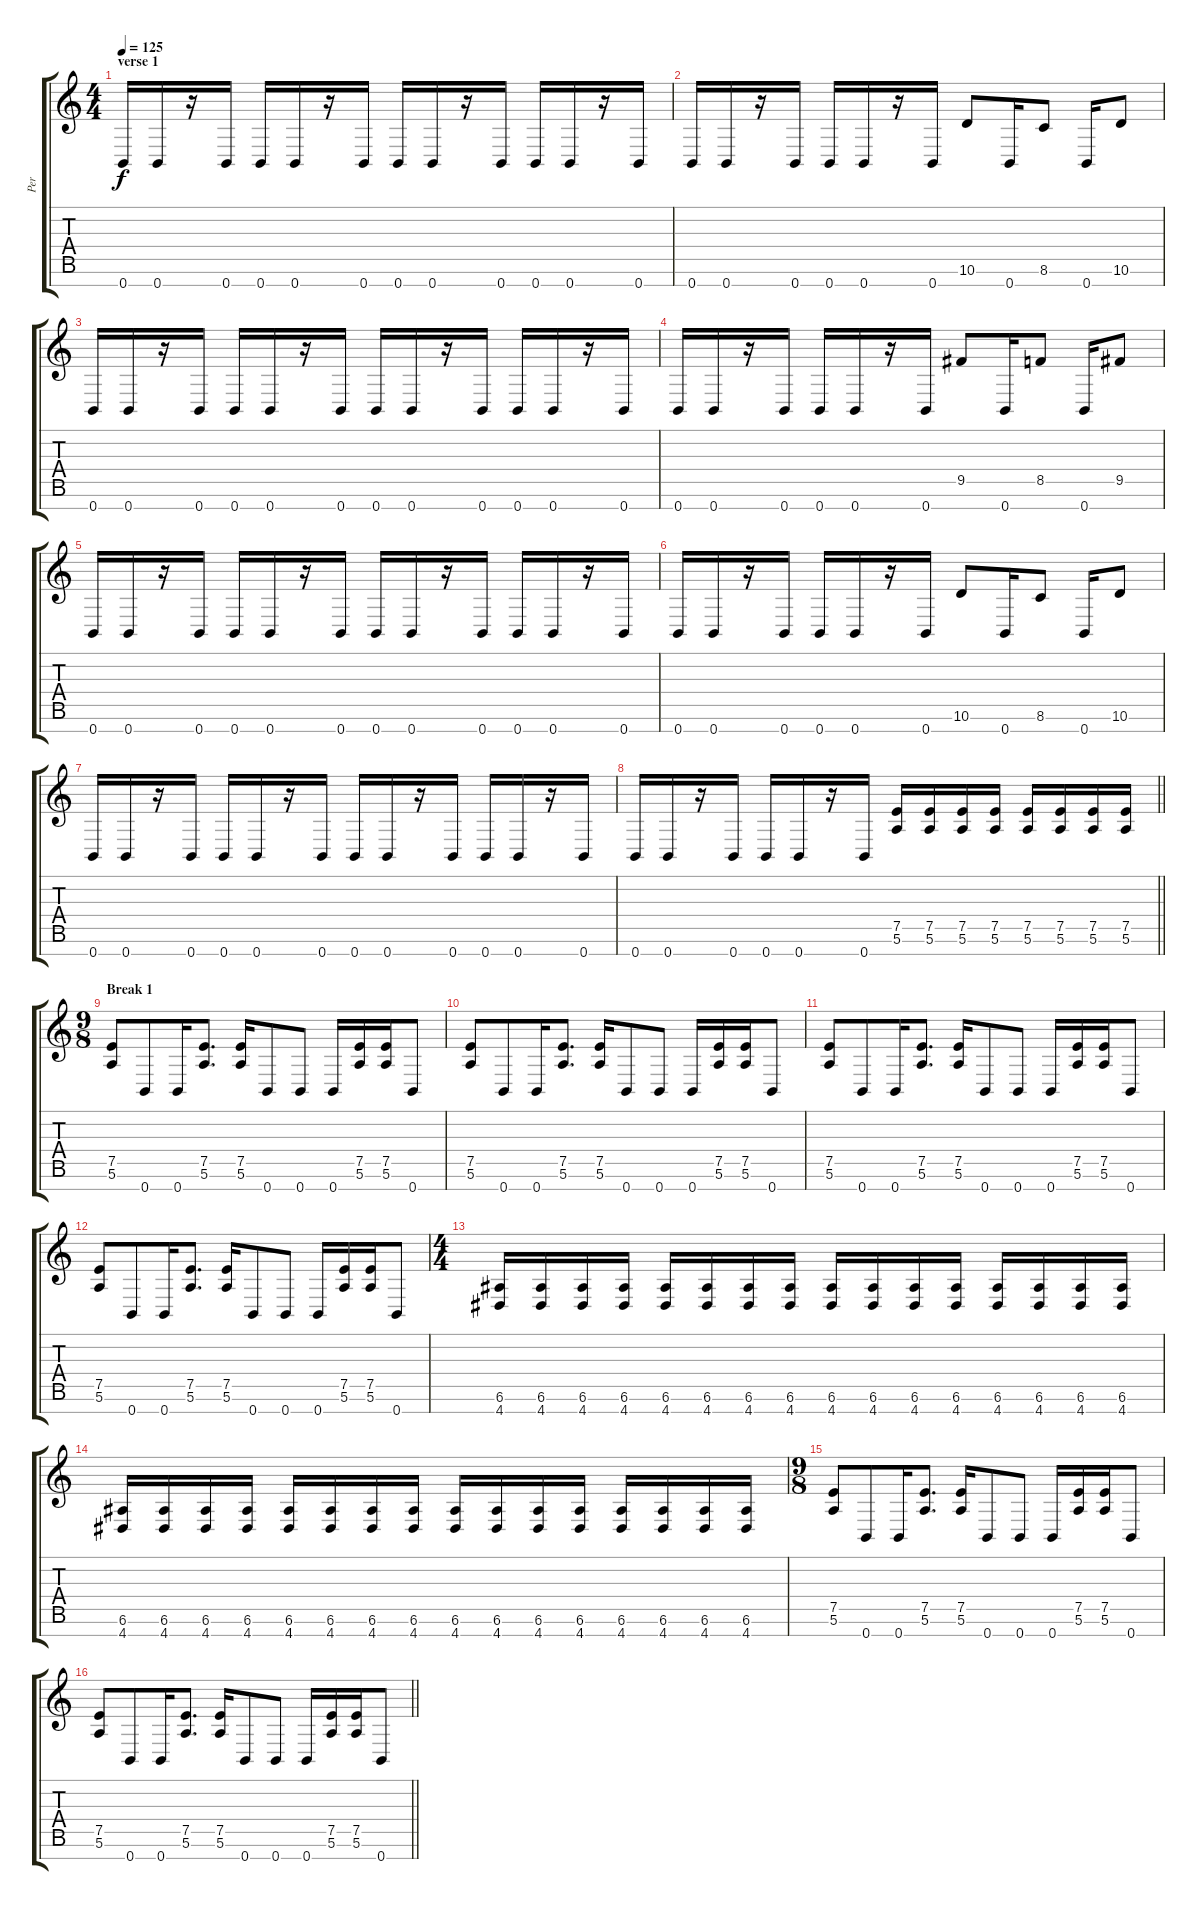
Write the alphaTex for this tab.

\track ("Per" "Per") {instrument distortionguitar}
\staff {score tabs}
\tuning (E4 B3 G3 D3 A2 E2 B1) {hide}
\ts (4 4)
\section ("" "verse 1")
\tempo 125
\clef g2
\ks c
0.7.16{dy f} 0.7.16 r.16 0.7.16 0.7.16 0.7.16 r.16 0.7.16 0.7.16 0.7.16 r.16 0.7.16 0.7.16 0.7.16 r.16 0.7.16 |
0.7.16 0.7.16 r.16 0.7.16 0.7.16 0.7.16 r.16 0.7.16 10.6.8 0.7.16 8.6.8 0.7.16 10.6.8 |
0.7.16 0.7.16 r.16 0.7.16 0.7.16 0.7.16 r.16 0.7.16 0.7.16 0.7.16 r.16 0.7.16 0.7.16 0.7.16 r.16 0.7.16 |
0.7.16 0.7.16 r.16 0.7.16 0.7.16 0.7.16 r.16 0.7.16 9.5.8 0.7.16 8.5.8 0.7.16 9.5.8 |
0.7.16 0.7.16 r.16 0.7.16 0.7.16 0.7.16 r.16 0.7.16 0.7.16 0.7.16 r.16 0.7.16 0.7.16 0.7.16 r.16 0.7.16 |
0.7.16 0.7.16 r.16 0.7.16 0.7.16 0.7.16 r.16 0.7.16 10.6.8 0.7.16 8.6.8 0.7.16 10.6.8 |
0.7.16 0.7.16 r.16 0.7.16 0.7.16 0.7.16 r.16 0.7.16 0.7.16 0.7.16 r.16 0.7.16 0.7.16 0.7.16 r.16 0.7.16 |
\barLineRight lightlight
0.7.16 0.7.16 r.16 0.7.16 0.7.16 0.7.16 r.16 0.7.16 (7.5 5.6).16 (7.5 5.6).16 (7.5 5.6).16 (7.5 5.6).16 (7.5 5.6).16 (7.5 5.6).16 (7.5 5.6).16 (7.5 5.6).16 |
\ts (9 8)
\section ("" "Break 1")
(7.5 5.6).8 0.7.8 0.7.16 (7.5 5.6).8{d} (7.5 5.6).16 0.7.8 0.7.8 0.7.16 (7.5 5.6).16 (7.5 5.6).16 0.7.8 |
(7.5 5.6).8 0.7.8 0.7.16 (7.5 5.6).8{d} (7.5 5.6).16 0.7.8 0.7.8 0.7.16 (7.5 5.6).16 (7.5 5.6).16 0.7.8 |
(7.5 5.6).8 0.7.8 0.7.16 (7.5 5.6).8{d} (7.5 5.6).16 0.7.8 0.7.8 0.7.16 (7.5 5.6).16 (7.5 5.6).16 0.7.8 |
(7.5 5.6).8 0.7.8 0.7.16 (7.5 5.6).8{d} (7.5 5.6).16 0.7.8 0.7.8 0.7.16 (7.5 5.6).16 (7.5 5.6).16 0.7.8 |
\ts (4 4)
(6.6 4.7).16 (6.6 4.7).16 (6.6 4.7).16 (6.6 4.7).16 (6.6 4.7).16 (6.6 4.7).16 (6.6 4.7).16 (6.6 4.7).16 (6.6 4.7).16 (6.6 4.7).16 (6.6 4.7).16 (6.6 4.7).16 (6.6 4.7).16 (6.6 4.7).16 (6.6 4.7).16 (6.6 4.7).16 |
(6.6 4.7).16 (6.6 4.7).16 (6.6 4.7).16 (6.6 4.7).16 (6.6 4.7).16 (6.6 4.7).16 (6.6 4.7).16 (6.6 4.7).16 (6.6 4.7).16 (6.6 4.7).16 (6.6 4.7).16 (6.6 4.7).16 (6.6 4.7).16 (6.6 4.7).16 (6.6 4.7).16 (6.6 4.7).16 |
\ts (9 8)
(7.5 5.6).8 0.7.8 0.7.16 (7.5 5.6).8{d} (7.5 5.6).16 0.7.8 0.7.8 0.7.16 (7.5 5.6).16 (7.5 5.6).16 0.7.8 |
\barLineRight lightlight
(7.5 5.6).8 0.7.8 0.7.16 (7.5 5.6).8{d} (7.5 5.6).16 0.7.8 0.7.8 0.7.16 (7.5 5.6).16 (7.5 5.6).16 0.7.8
